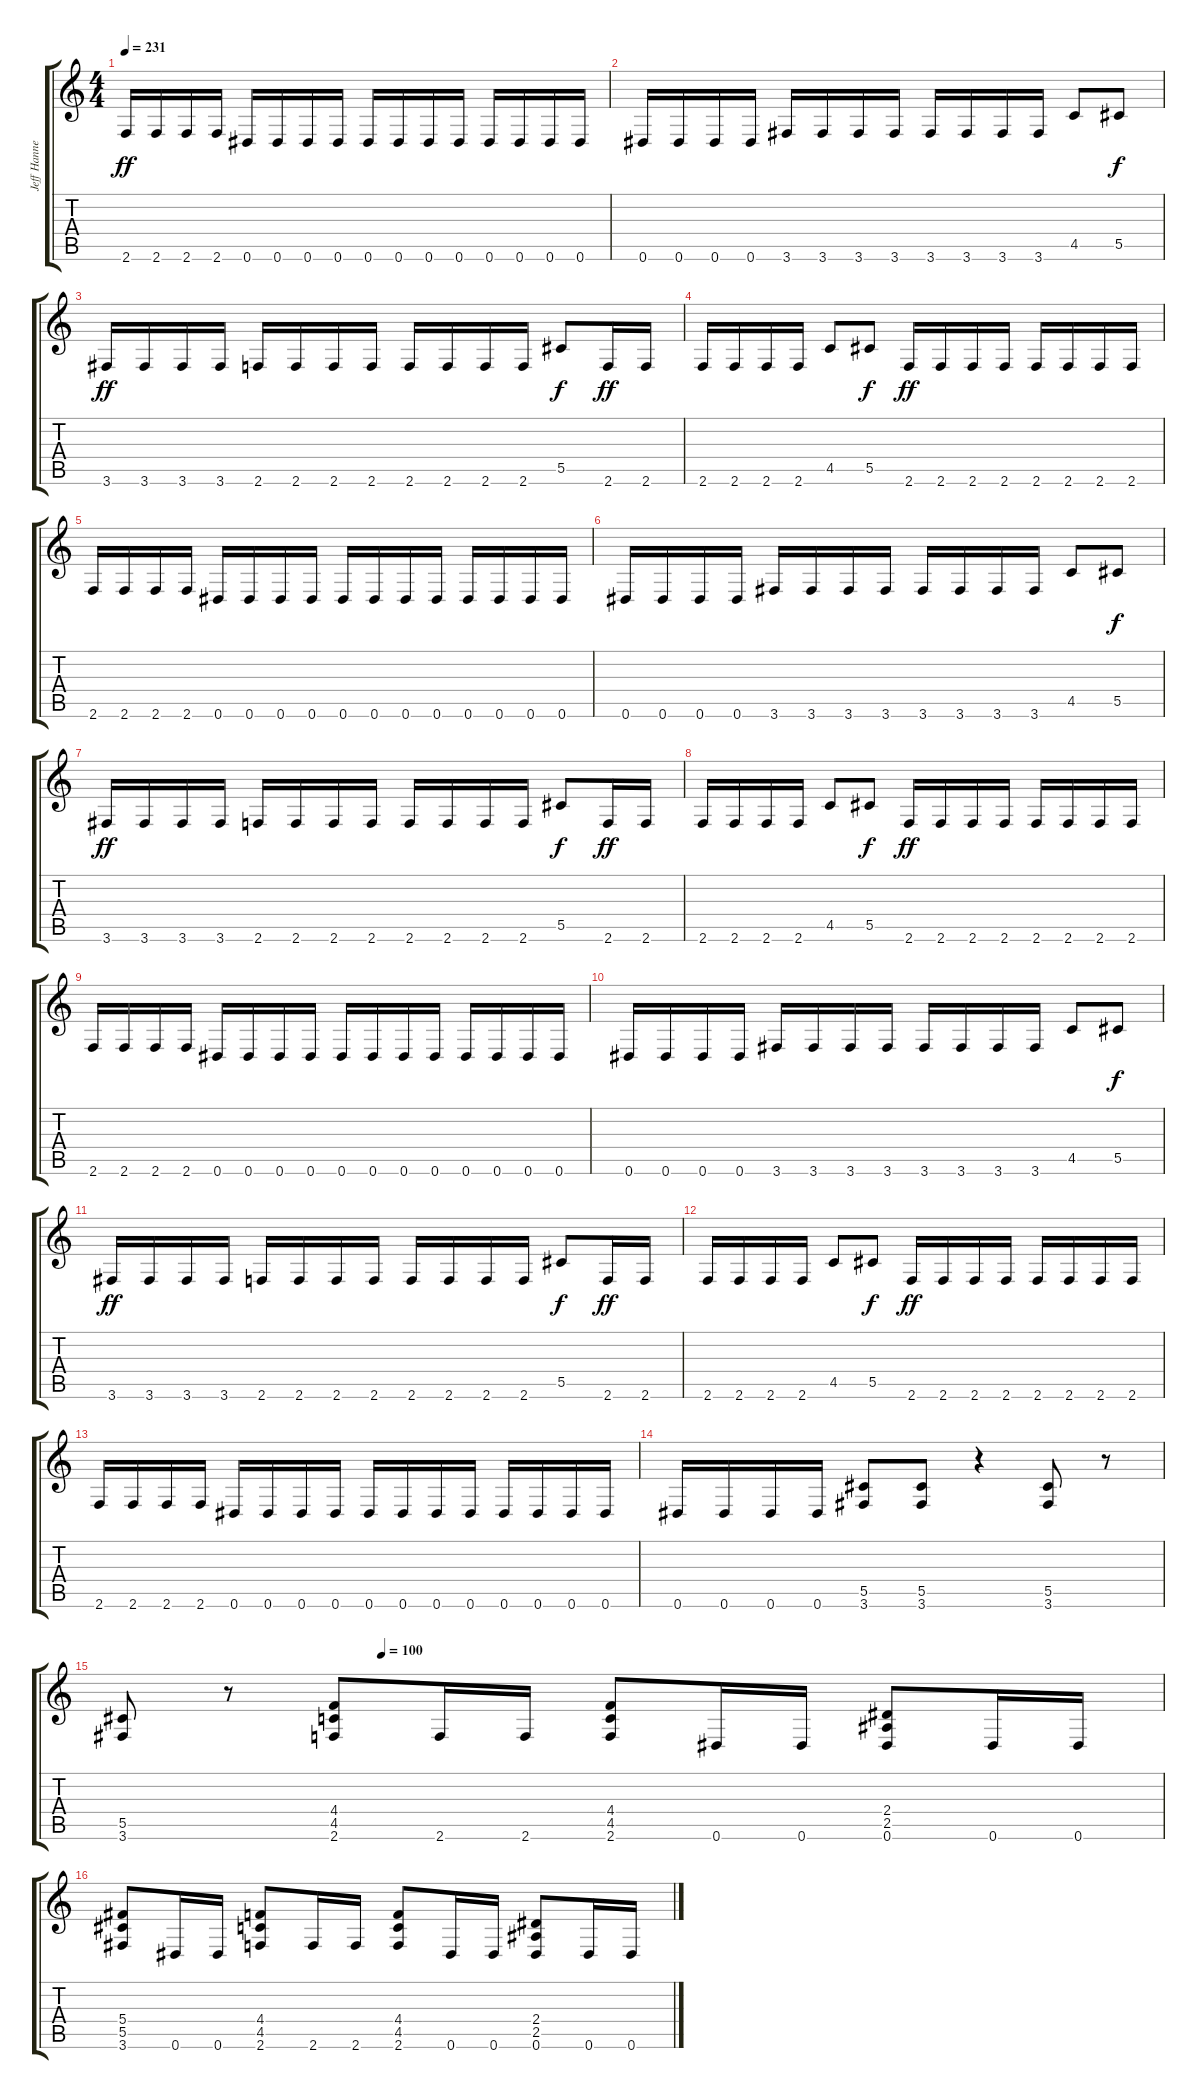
\track ("Jeff Hanneman" "Jeff Hanne") {instrument distortionguitar}
\staff {score tabs}
\tuning (Eb4 Bb3 Gb3 Db3 Ab2 Eb2) {hide}
\ts (4 4)
\tempo 231
\clef g2
\ks c
2.6.16{dy ff} 2.6.16 2.6.16 2.6.16 0.6.16 0.6.16 0.6.16 0.6.16 0.6.16 0.6.16 0.6.16 0.6.16 0.6.16 0.6.16 0.6.16 0.6.16 |
0.6.16 0.6.16 0.6.16 0.6.16 3.6.16 3.6.16 3.6.16 3.6.16 3.6.16 3.6.16 3.6.16 3.6.16 4.5.8 5.5.8{dy f} |
3.6.16{dy ff} 3.6.16 3.6.16 3.6.16 2.6.16 2.6.16 2.6.16 2.6.16 2.6.16 2.6.16 2.6.16 2.6.16 5.5.8{dy f} 2.6.16{dy ff} 2.6.16 |
2.6.16 2.6.16 2.6.16 2.6.16 4.5.8 5.5.8{dy f} 2.6.16{dy ff} 2.6.16 2.6.16 2.6.16 2.6.16 2.6.16 2.6.16 2.6.16 |
2.6.16 2.6.16 2.6.16 2.6.16 0.6.16 0.6.16 0.6.16 0.6.16 0.6.16 0.6.16 0.6.16 0.6.16 0.6.16 0.6.16 0.6.16 0.6.16 |
0.6.16 0.6.16 0.6.16 0.6.16 3.6.16 3.6.16 3.6.16 3.6.16 3.6.16 3.6.16 3.6.16 3.6.16 4.5.8 5.5.8{dy f} |
3.6.16{dy ff} 3.6.16 3.6.16 3.6.16 2.6.16 2.6.16 2.6.16 2.6.16 2.6.16 2.6.16 2.6.16 2.6.16 5.5.8{dy f} 2.6.16{dy ff} 2.6.16 |
2.6.16 2.6.16 2.6.16 2.6.16 4.5.8 5.5.8{dy f} 2.6.16{dy ff} 2.6.16 2.6.16 2.6.16 2.6.16 2.6.16 2.6.16 2.6.16 |
2.6.16 2.6.16 2.6.16 2.6.16 0.6.16 0.6.16 0.6.16 0.6.16 0.6.16 0.6.16 0.6.16 0.6.16 0.6.16 0.6.16 0.6.16 0.6.16 |
0.6.16 0.6.16 0.6.16 0.6.16 3.6.16 3.6.16 3.6.16 3.6.16 3.6.16 3.6.16 3.6.16 3.6.16 4.5.8 5.5.8{dy f} |
3.6.16{dy ff} 3.6.16 3.6.16 3.6.16 2.6.16 2.6.16 2.6.16 2.6.16 2.6.16 2.6.16 2.6.16 2.6.16 5.5.8{dy f} 2.6.16{dy ff} 2.6.16 |
2.6.16 2.6.16 2.6.16 2.6.16 4.5.8 5.5.8{dy f} 2.6.16{dy ff} 2.6.16 2.6.16 2.6.16 2.6.16 2.6.16 2.6.16 2.6.16 |
2.6.16 2.6.16 2.6.16 2.6.16 0.6.16 0.6.16 0.6.16 0.6.16 0.6.16 0.6.16 0.6.16 0.6.16 0.6.16 0.6.16 0.6.16 0.6.16 |
0.6.16 0.6.16 0.6.16 0.6.16 (5.5 3.6).8 (5.5 3.6).8 r.4 (5.5 3.6).8 r.8 |
\tempo (100 0.25)
(5.5 3.6).8 r.8 (4.4 4.5 2.6).8 2.6.16 2.6.16 (4.4 4.5 2.6).8 0.6.16 0.6.16 (2.4 2.5 0.6).8 0.6.16 0.6.16 |
(5.4 5.5 3.6).8 0.6.16 0.6.16 (4.4 4.5 2.6).8 2.6.16 2.6.16 (4.4 4.5 2.6).8 0.6.16 0.6.16 (2.4 2.5 0.6).8 0.6.16 0.6.16
